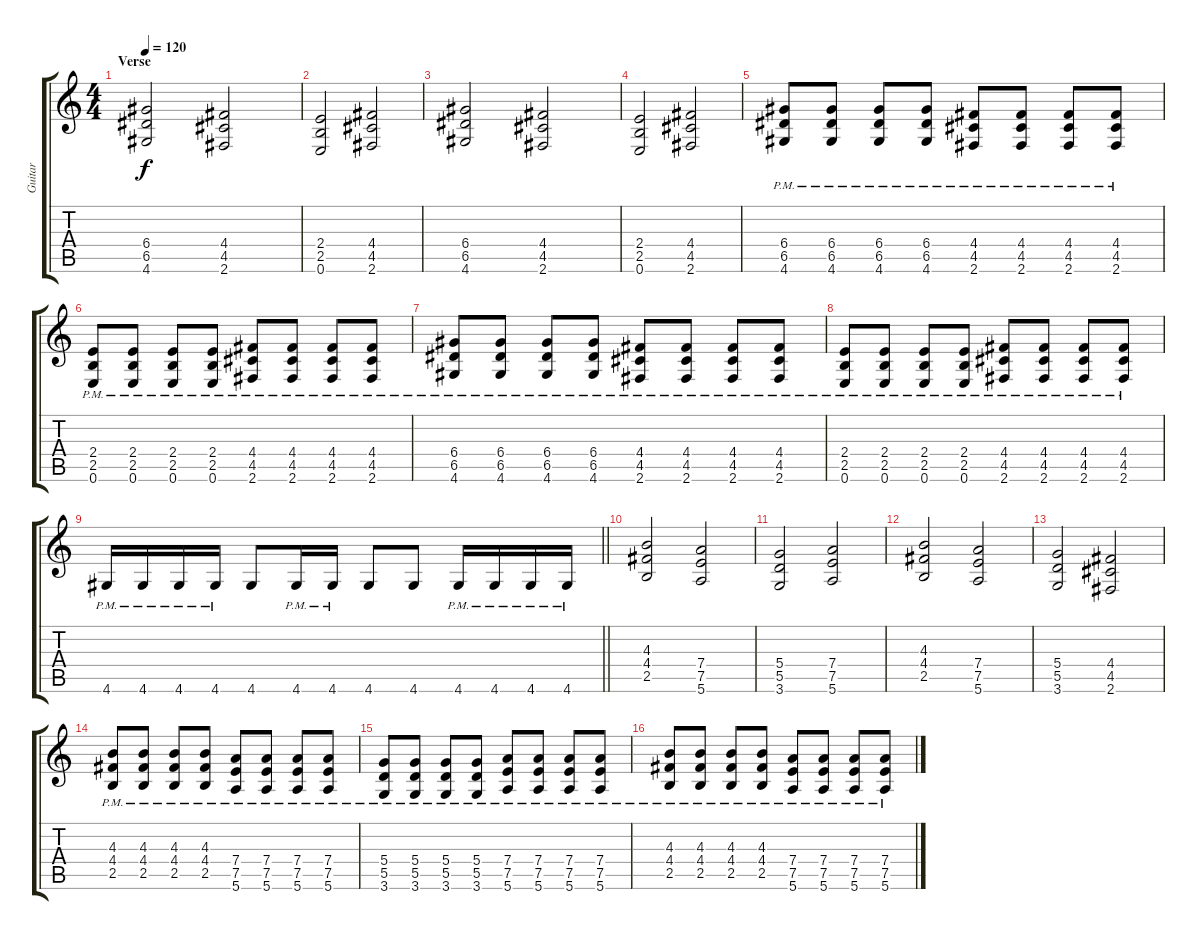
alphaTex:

\track ("Guitar" "Guitar") {instrument distortionguitar}
\staff {score tabs}
\tuning (E4 B3 G3 D3 A2 E2) {hide}
\ts (4 4)
\section ("" "Verse")
\tempo 120
\clef g2
\ks c
(6.4 6.5 4.6).2{dy f} (4.4 4.5 2.6).2 |
(2.4 2.5 0.6).2 (4.4 4.5 2.6).2 |
(6.4 6.5 4.6).2 (4.4 4.5 2.6).2 |
(2.4 2.5 0.6).2 (4.4 4.5 2.6).2 |
(6.4{pm} 6.5{pm} 4.6{pm}).8 (6.4{pm} 6.5{pm} 4.6{pm}).8 (6.4{pm} 6.5{pm} 4.6{pm}).8 (6.4{pm} 6.5{pm} 4.6{pm}).8 (4.4{pm} 4.5{pm} 2.6{pm}).8 (4.4{pm} 4.5{pm} 2.6{pm}).8 (4.4{pm} 4.5{pm} 2.6{pm}).8 (4.4{pm} 4.5{pm} 2.6{pm}).8 |
(2.4{pm} 2.5{pm} 0.6{pm}).8 (2.4{pm} 2.5{pm} 0.6{pm}).8 (2.4{pm} 2.5{pm} 0.6{pm}).8 (2.4{pm} 2.5{pm} 0.6{pm}).8 (4.4{pm} 4.5{pm} 2.6{pm}).8 (4.4{pm} 4.5{pm} 2.6{pm}).8 (4.4{pm} 4.5{pm} 2.6{pm}).8 (4.4{pm} 4.5{pm} 2.6{pm}).8 |
(6.4{pm} 6.5{pm} 4.6{pm}).8 (6.4{pm} 6.5{pm} 4.6{pm}).8 (6.4{pm} 6.5{pm} 4.6{pm}).8 (6.4{pm} 6.5{pm} 4.6{pm}).8 (4.4{pm} 4.5{pm} 2.6{pm}).8 (4.4{pm} 4.5{pm} 2.6{pm}).8 (4.4{pm} 4.5{pm} 2.6{pm}).8 (4.4{pm} 4.5{pm} 2.6{pm}).8 |
(2.4{pm} 2.5{pm} 0.6{pm}).8 (2.4{pm} 2.5{pm} 0.6{pm}).8 (2.4{pm} 2.5{pm} 0.6{pm}).8 (2.4{pm} 2.5{pm} 0.6{pm}).8 (4.4{pm} 4.5{pm} 2.6{pm}).8 (4.4{pm} 4.5{pm} 2.6{pm}).8 (4.4{pm} 4.5{pm} 2.6{pm}).8 (4.4{pm} 4.5{pm} 2.6{pm}).8 |
\barLineRight lightlight
4.6{pm}.16 4.6{pm}.16 4.6{pm}.16 4.6{pm}.16 4.6.8 4.6{pm}.16 4.6{pm}.16 4.6.8 4.6.8 4.6{pm}.16 4.6{pm}.16 4.6{pm}.16 4.6{pm}.16 |
\section ("" "")
(4.3 4.4 2.5).2 (7.4 7.5 5.6).2 |
(5.4 5.5 3.6).2 (7.4 7.5 5.6).2 |
(4.3 4.4 2.5).2 (7.4 7.5 5.6).2 |
(5.4 5.5 3.6).2 (4.4 4.5 2.6).2 |
(4.3{pm} 4.4{pm} 2.5{pm}).8 (4.3{pm} 4.4{pm} 2.5{pm}).8 (4.3{pm} 4.4{pm} 2.5{pm}).8 (4.3{pm} 4.4{pm} 2.5{pm}).8 (7.4{pm} 7.5{pm} 5.6{pm}).8 (7.4{pm} 7.5{pm} 5.6{pm}).8 (7.4{pm} 7.5{pm} 5.6{pm}).8 (7.4{pm} 7.5{pm} 5.6{pm}).8 |
(5.4{pm} 5.5{pm} 3.6{pm}).8 (5.4{pm} 5.5{pm} 3.6{pm}).8 (5.4{pm} 5.5{pm} 3.6{pm}).8 (5.4{pm} 5.5{pm} 3.6{pm}).8 (7.4{pm} 7.5{pm} 5.6{pm}).8 (7.4{pm} 7.5{pm} 5.6{pm}).8 (7.4{pm} 7.5{pm} 5.6{pm}).8 (7.4{pm} 7.5{pm} 5.6{pm}).8 |
(4.3{pm} 4.4{pm} 2.5{pm}).8 (4.3{pm} 4.4{pm} 2.5{pm}).8 (4.3{pm} 4.4{pm} 2.5{pm}).8 (4.3{pm} 4.4{pm} 2.5{pm}).8 (7.4{pm} 7.5{pm} 5.6{pm}).8 (7.4{pm} 7.5{pm} 5.6{pm}).8 (7.4{pm} 7.5{pm} 5.6{pm}).8 (7.4{pm} 7.5{pm} 5.6{pm}).8
